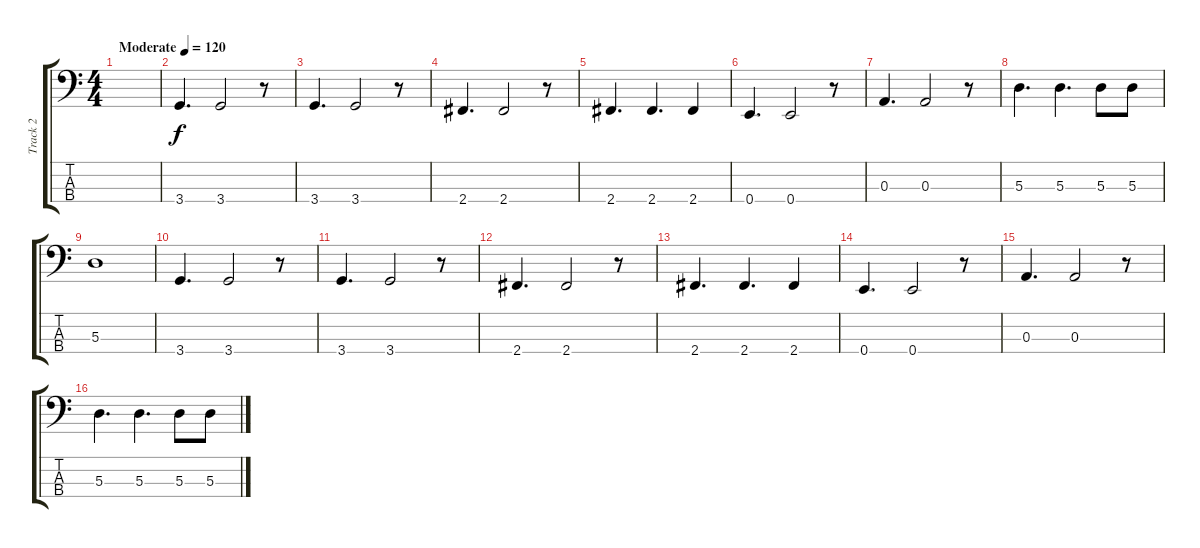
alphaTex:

\track ("Track 2" "Track 2") {instrument electricbassfinger}
\staff {score tabs}
\tuning (G2 D2 A1 E1) {hide}
\ts (4 4)
\tempo (120 "Moderate")
\clef f4
\ks c
|
3.4.4{d} 3.4.2 r.8 |
3.4.4{d} 3.4.2 r.8 |
2.4.4{d} 2.4.2 r.8 |
2.4.4{d} 2.4.4{d} 2.4.4 |
0.4.4{d} 0.4.2 r.8 |
0.3.4{d} 0.3.2 r.8 |
5.3.4{d} 5.3.4{d} 5.3.8 5.3.8 |
5.3.1 |
3.4.4{d} 3.4.2 r.8 |
3.4.4{d} 3.4.2 r.8 |
2.4.4{d} 2.4.2 r.8 |
2.4.4{d} 2.4.4{d} 2.4.4 |
0.4.4{d} 0.4.2 r.8 |
0.3.4{d} 0.3.2 r.8 |
5.3.4{d} 5.3.4{d} 5.3.8 5.3.8
